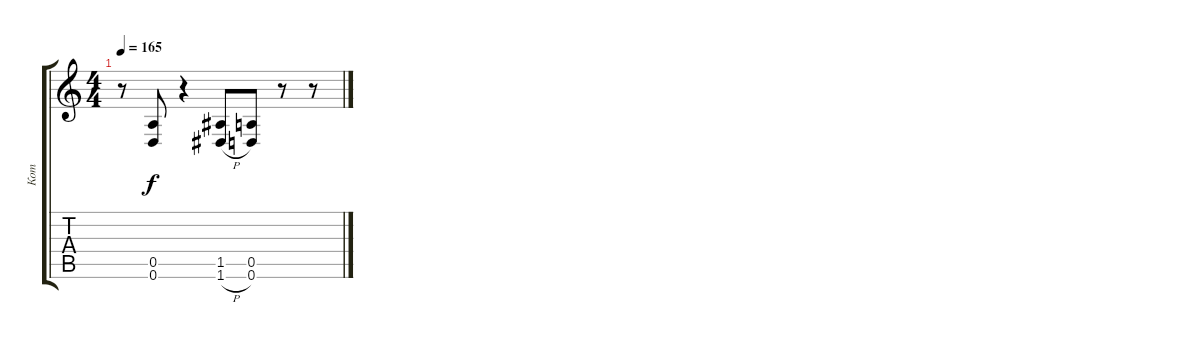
\track ("Кот" "Кот") {instrument overdrivenguitar}
\staff {score tabs}
\tuning (E4 B3 G3 D3 A2 D2) {hide}
\ts (4 4)
\tempo 165
\clef g2
\ks c
r.8{dy f} (0.5 0.6).8 r.4 (1.5 1.6{h}).8 (0.5 0.6).8 r.8 r.8
